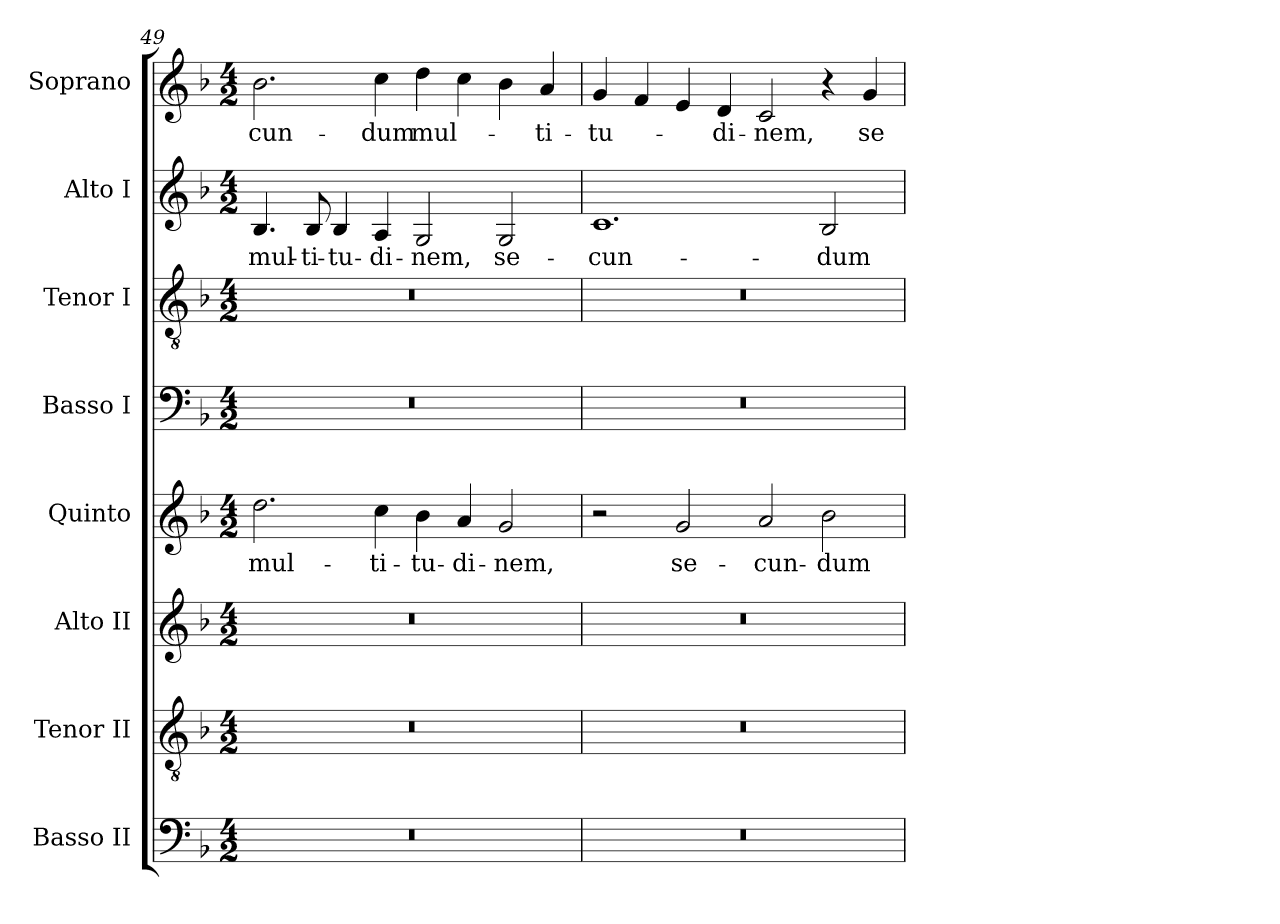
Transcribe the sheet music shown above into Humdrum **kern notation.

**kern	**kern	**kern	**kern	**text	**kern	**kern	**kern	**text	**kern	**text
*part8	*part7	*part6	*part5	*part5	*part4	*part3	*part2	*part2	*part1	*part1
*staff8	*staff7	*staff6	*staff5	*staff5	*staff4	*staff3	*staff2	*staff2	*staff1	*staff1
*I"Basso II	*I"Tenor II	*I"Alto II	*I"Quinto	*	*I"Basso I	*I"Tenor I	*I"Alto I	*	*I"Soprano	*
*I'B. 2	*I'T. 2	*I'A. 2	*I'Q.	*	*I'B. 1	*I'T. 1	*I'A. 1	*	*I'S.	*
*clefF4	*clefGv2	*clefG2	*clefG2	*	*clefF4	*clefGv2	*clefG2	*	*clefG2	*
*	*ITrd7c12	*	*	*	*	*ITrd7c12	*	*	*	*
*k[b-]	*k[b-]	*k[b-]	*k[b-]	*	*k[b-]	*k[b-]	*k[b-]	*	*k[b-]	*
*F:	*F:	*F:	*F:	*	*F:	*F:	*F:	*	*F:	*
*M4/2	*M4/2	*M4/2	*M4/2	*	*M4/2	*M4/2	*M4/2	*	*M4/2	*
=49	=49	=49	=49	=49	=49	=49	=49	=49	=49	=49
!LO:N:vis=1	!LO:N:vis=1	!LO:N:vis=1	!	!	!	!	!	!	!	!
!	!	!	!	!LO:LY:b:color=#000000	!LO:N:vis=1	!LO:N:vis=1	!	!	!	!
!	!	!	!	!	!	!	!	!LO:LY:b:color=#000000	!	!
!	!	!	!	!	!	!	!	!	!	!LO:LY:b:color=#000000
0r	0r	0r	2.ddi\	mul-	0r	0r	4.B-i/	mul-	2.b-i\	-cun-
!	!	!	!	!	!	!	!	!LO:LY:b:color=#000000	!	!
.	.	.	.	.	.	.	8B-i/	-ti-	.	.
!	!	!	!	!	!	!	!	!LO:LY:b:color=#000000	!	!
.	.	.	.	.	.	.	4B-i/	-tu-	.	.
!	!	!	!	!LO:LY:b:color=#000000	!	!	!	!	!	!
!	!	!	!	!	!	!	!	!LO:LY:b:color=#000000	!	!
!	!	!	!	!	!	!	!	!	!	!LO:LY:b:color=#000000
.	.	.	4cci\	-ti-	.	.	4Ai/	-di-	4cci\	-dum
!	!	!	!	!LO:LY:b:color=#000000	!	!	!	!	!	!
!	!	!	!	!	!	!	!	!LO:LY:b:color=#000000	!	!
!	!	!	!	!	!	!	!	!	!	!LO:LY:b:color=#000000
.	.	.	4b-i\	-tu-	.	.	2Gi/	-nem,	4ddi\	mul-
!	!	!	!	!LO:LY:b:color=#000000	!	!	!	!	!	!
.	.	.	4ai/	-di-	.	.	.	.	4cci\	.
!	!	!	!	!LO:LY:b:color=#000000	!	!	!	!	!	!
!	!	!	!	!	!	!	!	!LO:LY:b:color=#000000	!	!
.	.	.	2gi/	-nem,	.	.	2Gi/	se-	4b-i\	.
!	!	!	!	!	!	!	!	!	!	!LO:LY:b:color=#000000
.	.	.	.	.	.	.	.	.	4ai/	-ti-
=50	=50	=50	=50	=50	=50	=50	=50	=50	=50	=50
!LO:N:vis=1	!LO:N:vis=1	!LO:N:vis=1	!	!	!LO:N:vis=1	!LO:N:vis=1	!	!	!	!
!	!	!	!	!	!	!	!	!LO:LY:b:color=#000000	!	!
!	!	!	!	!	!	!	!	!	!	!LO:LY:b:color=#000000
0r	0r	0r	2r	.	0r	0r	1.ci	-cun-	4gi/	-tu-
.	.	.	.	.	.	.	.	.	4fi/	.
!	!	!	!	!LO:LY:b:color=#000000	!	!	!	!	!	!
.	.	.	2gi/	se-	.	.	.	.	4ei/	.
!	!	!	!	!	!	!	!	!	!	!LO:LY:b:color=#000000
.	.	.	.	.	.	.	.	.	4di/	-di-
!	!	!	!	!LO:LY:b:color=#000000	!	!	!	!	!	!
!	!	!	!	!	!	!	!	!	!	!LO:LY:b:color=#000000
.	.	.	2ai/	-cun-	.	.	.	.	2ci/	-nem,
!	!	!	!	!LO:LY:b:color=#000000	!	!	!	!	!	!
!	!	!	!	!	!	!	!	!LO:LY:b:color=#000000	!	!
.	.	.	2b-i\	-dum	.	.	2B-i/	-dum	4r	.
!	!	!	!	!	!	!	!	!	!	!LO:LY:b:color=#000000
.	.	.	.	.	.	.	.	.	4gi/	se-
=	=	=	=	=	=	=	=	=	=	=
*-	*-	*-	*-	*-	*-	*-	*-	*-	*-	*-
